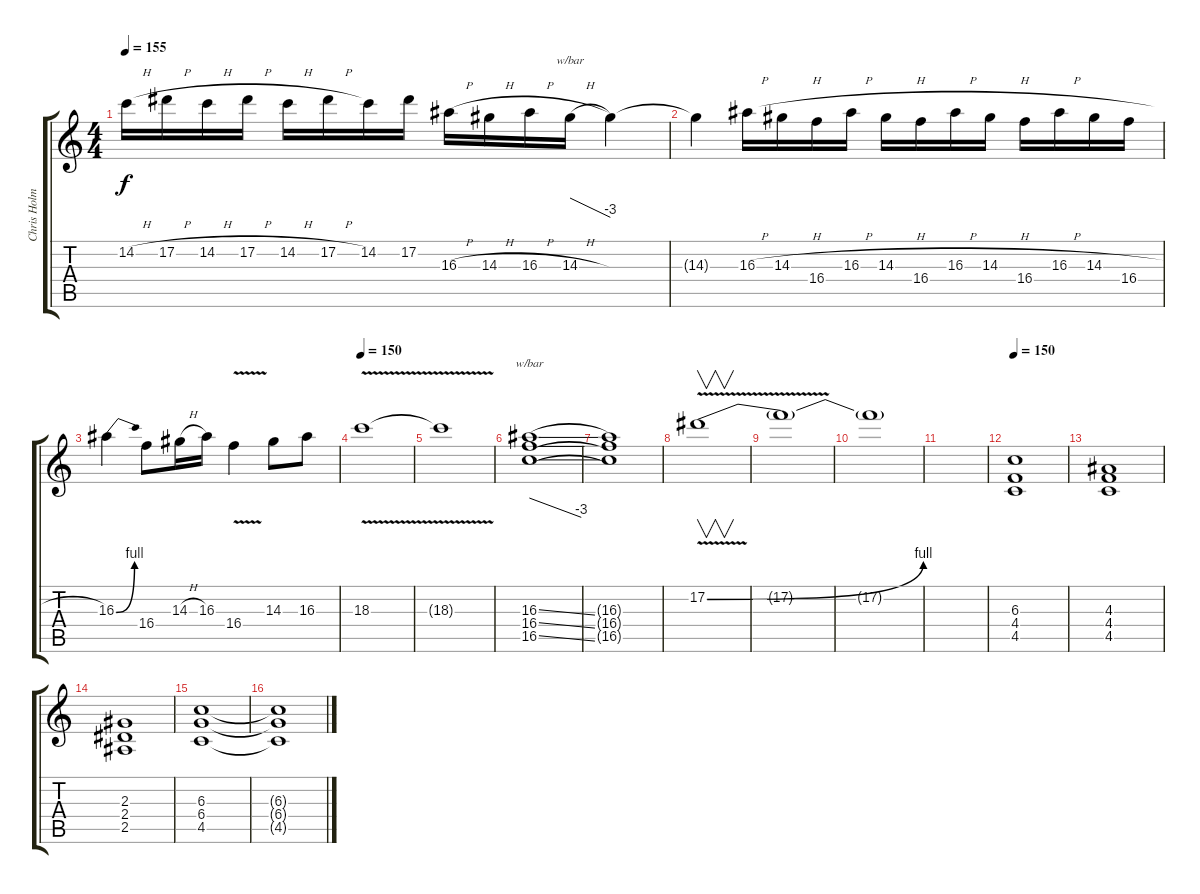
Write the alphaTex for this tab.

\track ("Chris Holmes" "Chris Holm") {instrument distortionguitar}
\staff {score tabs}
\tuning (Eb4 Bb3 Gb3 Db3 Ab2 Eb2) {hide}
\ts (4 4)
\tempo 155
\clef g2
\ks c
14.2{h}.16{dy f} 17.2{h}.16 14.2{h}.16 17.2{h}.16 14.2{h}.16 17.2{h}.16 14.2.16 17.2.16 16.3{h}.16 14.3{h}.16 16.3{h}.16 14.3{h}.16{tbe (dive default 0 0 60 -12)} 14.3{t}.4 |
14.3{t}.4 16.3{h}.16 14.3{h}.16 16.4.16 16.3{h}.16 14.3{h}.16 16.4.16 16.3{h}.16 14.3{h}.16 16.4.16 16.3{h}.16 14.3{h}.16 16.4.16 |
16.3{be (bend 0 0 60 4)}.4 16.4.8 14.3{h}.16 16.3.16 16.4{v}.4 14.3.8 16.3.8 |
\tempo 150
18.3{v}.1{volume 16} |
18.3{t}.1 |
(16.3{ss} 16.4{ss} 16.5{ss}).1{tbe (dive default 0 0 60 -12)} |
(16.3{t} 16.4{t} 16.5{t}).1 |
17.2{be (bend 0 0 60 4) v}.1{v} |
17.2{t}.1 |
17.2{t}.1 |
|
\tempo 150
(6.3 4.4 4.5).1{volume 14} |
(4.3 4.4 4.5).1 |
(2.3 2.4 2.5).1 |
(6.3 6.4 4.5).1 |
(6.3{t} 6.4{t} 4.5{t}).1
